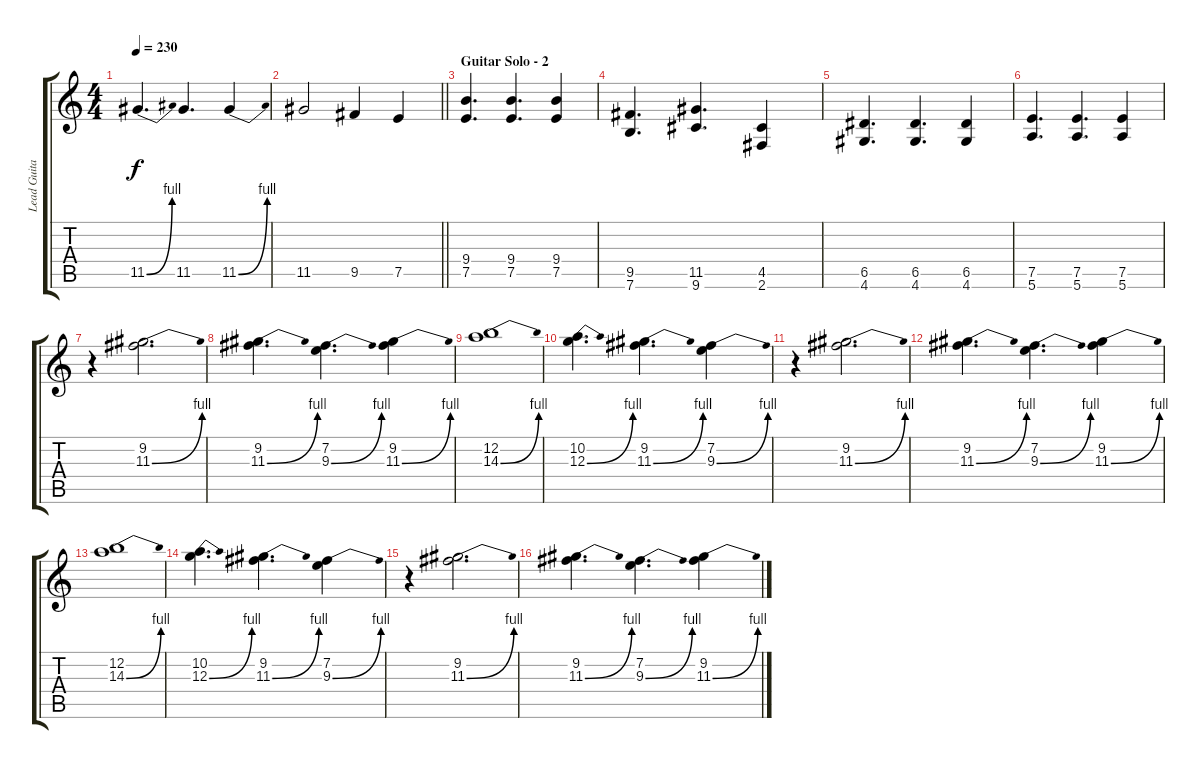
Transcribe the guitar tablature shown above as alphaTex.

\track ("Lead Guitar" "Lead Guita") {instrument distortionguitar}
\staff {score tabs}
\tuning (E4 B3 G3 D3 A2 E2) {hide}
\ts (4 4)
\tempo 230
\clef g2
\ks c
11.5{be (bend 0 0 60 4)}.4{d dy f} 11.5.4{d} 11.5{be (bend 0 0 60 4)}.4 |
\barLineRight lightlight
11.5.2 9.5.4 7.5.4 |
\section ("" "Guitar Solo - 2")
(9.4 7.5).4{d} (9.4 7.5).4{d} (9.4 7.5).4 |
(9.5 7.6).4{d} (11.5 9.6).4{d} (4.5 2.6).4 |
(6.5 4.6).4{d} (6.5 4.6).4{d} (6.5 4.6).4 |
(7.5 5.6).4{d} (7.5 5.6).4{d} (7.5 5.6).4 |
r.4 (9.2 11.3{be (bend 0 0 60 4)}).2{d} |
(9.2 11.3{be (bend 0 0 60 4)}).4{d} (7.2 9.3{be (bend 0 0 60 4)}).4{d} (9.2 11.3{be (bend 0 0 60 4)}).4 |
(12.2 14.3{be (bend 0 0 60 4)}).1 |
(10.2 12.3{be (bend 0 0 60 4)}).4{d} (9.2 11.3{be (bend 0 0 60 4)}).4{d} (7.2 9.3{be (bend 0 0 60 4)}).4 |
r.4 (9.2 11.3{be (bend 0 0 60 4)}).2{d} |
(9.2 11.3{be (bend 0 0 60 4)}).4{d} (7.2 9.3{be (bend 0 0 60 4)}).4{d} (9.2 11.3{be (bend 0 0 60 4)}).4 |
(12.2 14.3{be (bend 0 0 60 4)}).1 |
(10.2 12.3{be (bend 0 0 60 4)}).4{d} (9.2 11.3{be (bend 0 0 60 4)}).4{d} (7.2 9.3{be (bend 0 0 60 4)}).4 |
r.4 (9.2 11.3{be (bend 0 0 60 4)}).2{d} |
(9.2 11.3{be (bend 0 0 60 4)}).4{d} (7.2 9.3{be (bend 0 0 60 4)}).4{d} (9.2 11.3{be (bend 0 0 60 4)}).4
